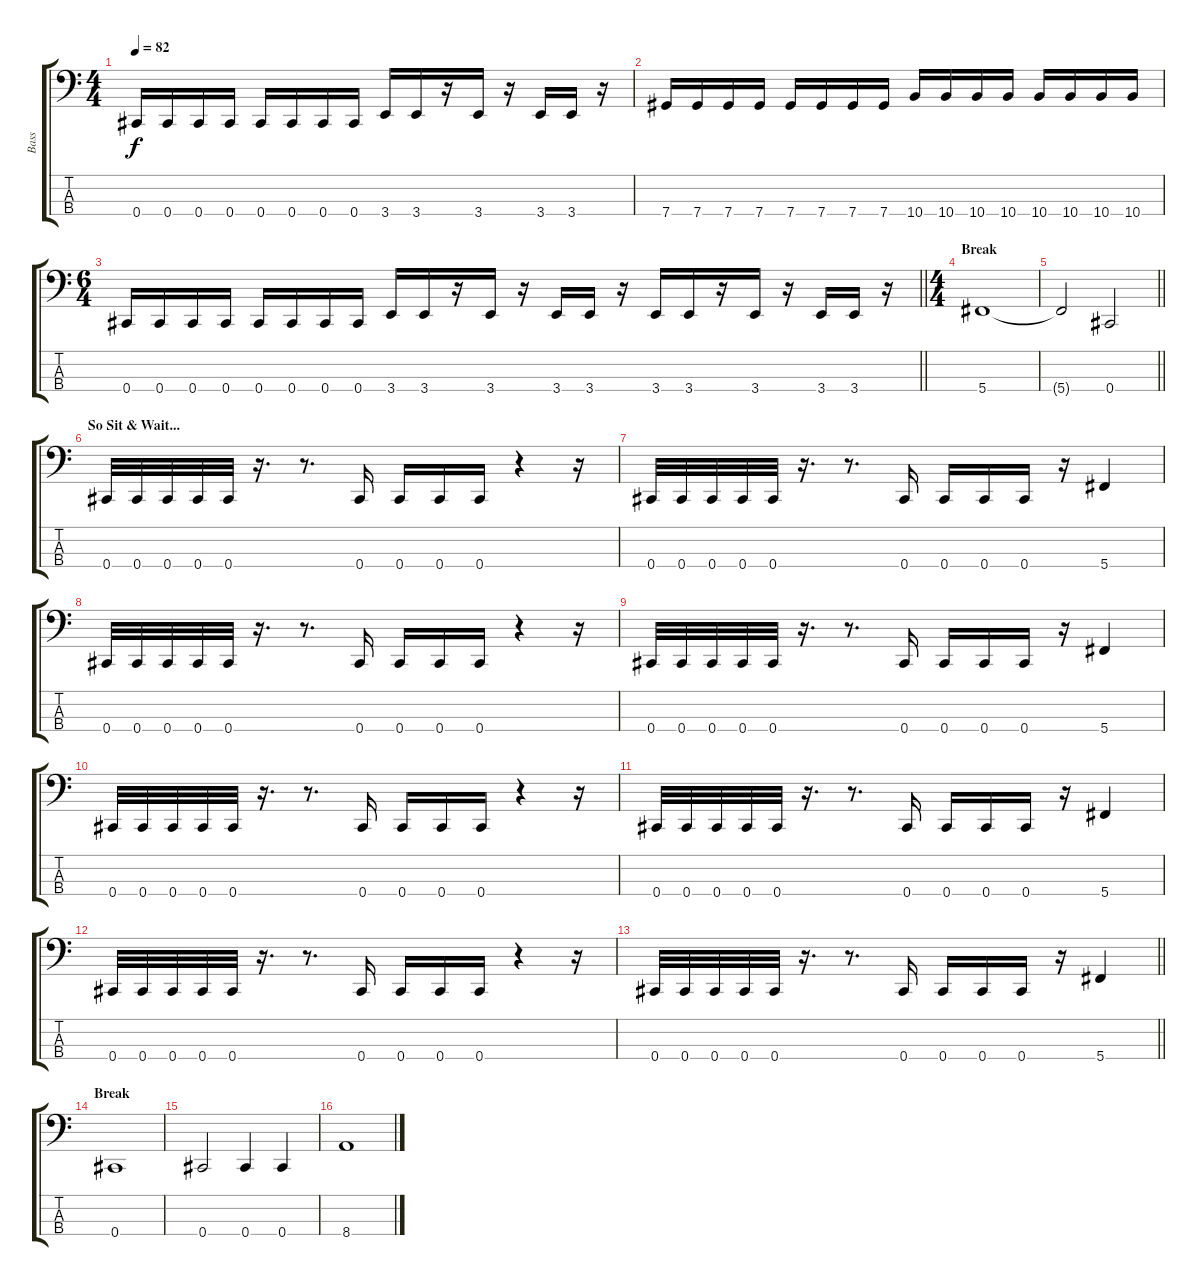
\track ("Bass" "Bass") {instrument electricbassfinger bank 255}
\staff {score tabs}
\tuning (Gb2 Db2 Ab1 Db1) {hide}
\ts (4 4)
\tempo 82
\clef f4
\ks c
0.4.16{dy f} 0.4.16 0.4.16 0.4.16 0.4.16 0.4.16 0.4.16 0.4.16 3.4.16 3.4.16 r.16 3.4.16 r.16 3.4.16 3.4.16 r.16 |
7.4.16 7.4.16 7.4.16 7.4.16 7.4.16 7.4.16 7.4.16 7.4.16 10.4.16 10.4.16 10.4.16 10.4.16 10.4.16 10.4.16 10.4.16 10.4.16 |
\ts (6 4)
\barLineRight lightlight
0.4.16 0.4.16 0.4.16 0.4.16 0.4.16 0.4.16 0.4.16 0.4.16 3.4.16 3.4.16 r.16 3.4.16 r.16 3.4.16 3.4.16 r.16 3.4.16 3.4.16 r.16 3.4.16 r.16 3.4.16 3.4.16 r.16 |
\ts (4 4)
\section ("" "Break")
5.4.1 |
\barLineRight lightlight
5.4{t}.2 0.4.2 |
\section ("" "So Sit & Wait...")
0.4.32 0.4.32 0.4.32 0.4.32 0.4.32 r.16{d} r.8{d} 0.4.16 0.4.16 0.4.16 0.4.16 r.4 r.16 |
0.4.32 0.4.32 0.4.32 0.4.32 0.4.32 r.16{d} r.8{d} 0.4.16 0.4.16 0.4.16 0.4.16 r.16 5.4.4 |
0.4.32 0.4.32 0.4.32 0.4.32 0.4.32 r.16{d} r.8{d} 0.4.16 0.4.16 0.4.16 0.4.16 r.4 r.16 |
0.4.32 0.4.32 0.4.32 0.4.32 0.4.32 r.16{d} r.8{d} 0.4.16 0.4.16 0.4.16 0.4.16 r.16 5.4.4 |
0.4.32 0.4.32 0.4.32 0.4.32 0.4.32 r.16{d} r.8{d} 0.4.16 0.4.16 0.4.16 0.4.16 r.4 r.16 |
0.4.32 0.4.32 0.4.32 0.4.32 0.4.32 r.16{d} r.8{d} 0.4.16 0.4.16 0.4.16 0.4.16 r.16 5.4.4 |
0.4.32 0.4.32 0.4.32 0.4.32 0.4.32 r.16{d} r.8{d} 0.4.16 0.4.16 0.4.16 0.4.16 r.4 r.16 |
\barLineRight lightlight
0.4.32 0.4.32 0.4.32 0.4.32 0.4.32 r.16{d} r.8{d} 0.4.16 0.4.16 0.4.16 0.4.16 r.16 5.4.4 |
\section ("" "Break")
0.4.1 |
0.4.2 0.4.4 0.4.4 |
8.4.1
